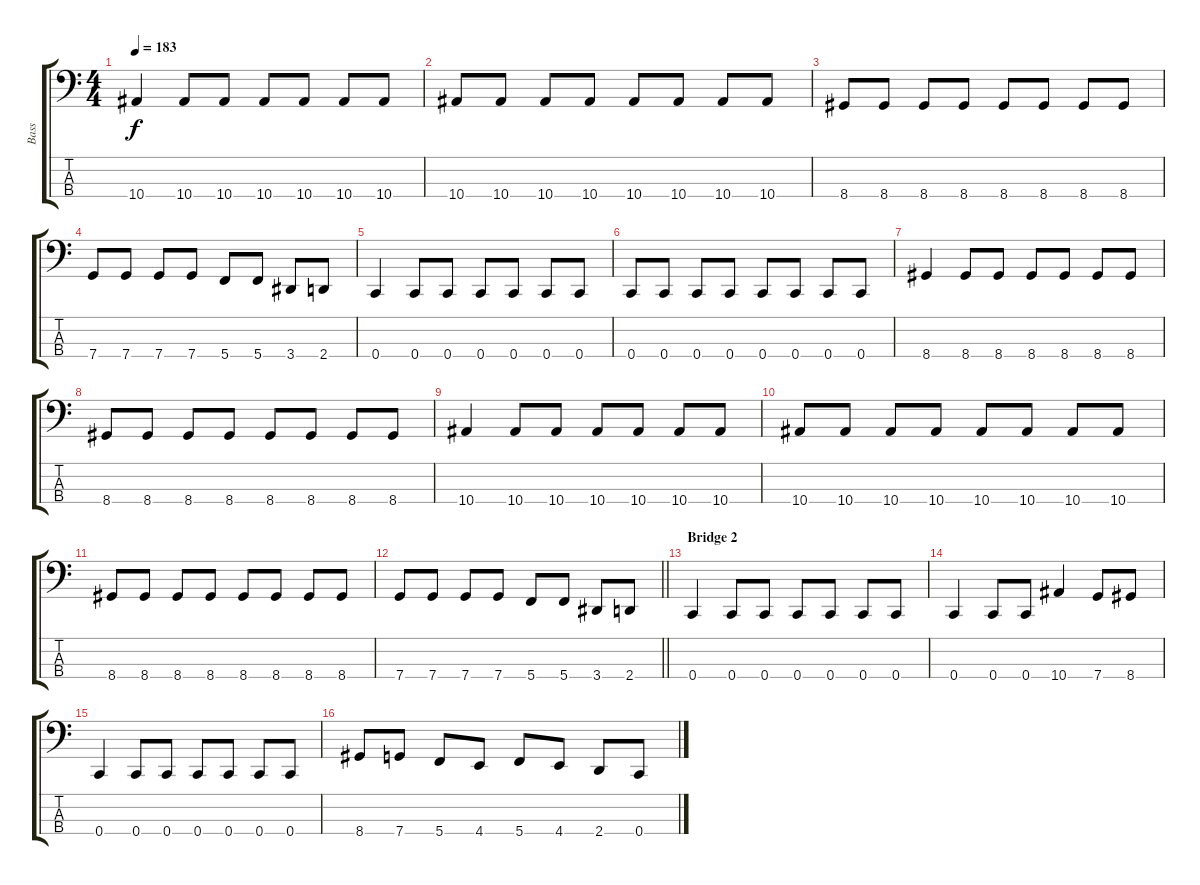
\track ("Bass" "Bass") {instrument electricbasspick}
\staff {score tabs}
\tuning (F2 C2 G1 C1) {hide}
\ts (4 4)
\tempo 183
\clef f4
\ks aminor
10.4.4{dy f} 10.4.8 10.4.8 10.4.8 10.4.8 10.4.8 10.4.8 |
10.4.8 10.4.8 10.4.8 10.4.8 10.4.8 10.4.8 10.4.8 10.4.8 |
8.4.8 8.4.8 8.4.8 8.4.8 8.4.8 8.4.8 8.4.8 8.4.8 |
7.4.8 7.4.8 7.4.8 7.4.8 5.4.8 5.4.8 3.4.8 2.4.8 |
0.4.4 0.4.8 0.4.8 0.4.8 0.4.8 0.4.8 0.4.8 |
0.4.8 0.4.8 0.4.8 0.4.8 0.4.8 0.4.8 0.4.8 0.4.8 |
8.4.4 8.4.8 8.4.8 8.4.8 8.4.8 8.4.8 8.4.8 |
8.4.8 8.4.8 8.4.8 8.4.8 8.4.8 8.4.8 8.4.8 8.4.8 |
10.4.4 10.4.8 10.4.8 10.4.8 10.4.8 10.4.8 10.4.8 |
10.4.8 10.4.8 10.4.8 10.4.8 10.4.8 10.4.8 10.4.8 10.4.8 |
8.4.8 8.4.8 8.4.8 8.4.8 8.4.8 8.4.8 8.4.8 8.4.8 |
\barLineRight lightlight
7.4.8 7.4.8 7.4.8 7.4.8 5.4.8 5.4.8 3.4.8 2.4.8 |
\section ("" "Bridge 2")
0.4.4 0.4.8 0.4.8 0.4.8 0.4.8 0.4.8 0.4.8 |
0.4.4 0.4.8 0.4.8 10.4.4 7.4.8 8.4.8 |
0.4.4 0.4.8 0.4.8 0.4.8 0.4.8 0.4.8 0.4.8 |
8.4.8 7.4.8 5.4.8 4.4.8 5.4.8 4.4.8 2.4.8 0.4.8
